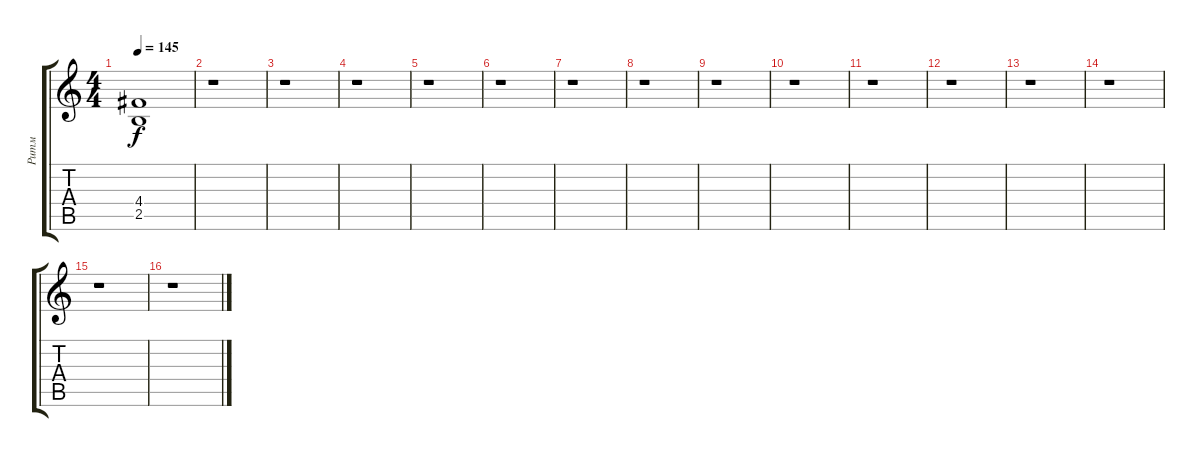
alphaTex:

\track ("Ритм" "Ритм") {instrument overdrivenguitar}
\staff {score tabs}
\tuning (E4 B3 G3 D3 A2 E2) {hide}
\ts (4 4)
\tempo 145
\clef g2
\ks c
(4.4{t} 2.5{t}).1{dy f} |
r.1 |
r.1 |
r.1 |
r.1 |
r.1 |
r.1 |
r.1 |
r.1 |
r.1 |
r.1 |
r.1 |
r.1 |
r.1 |
r.1 |
r.1
